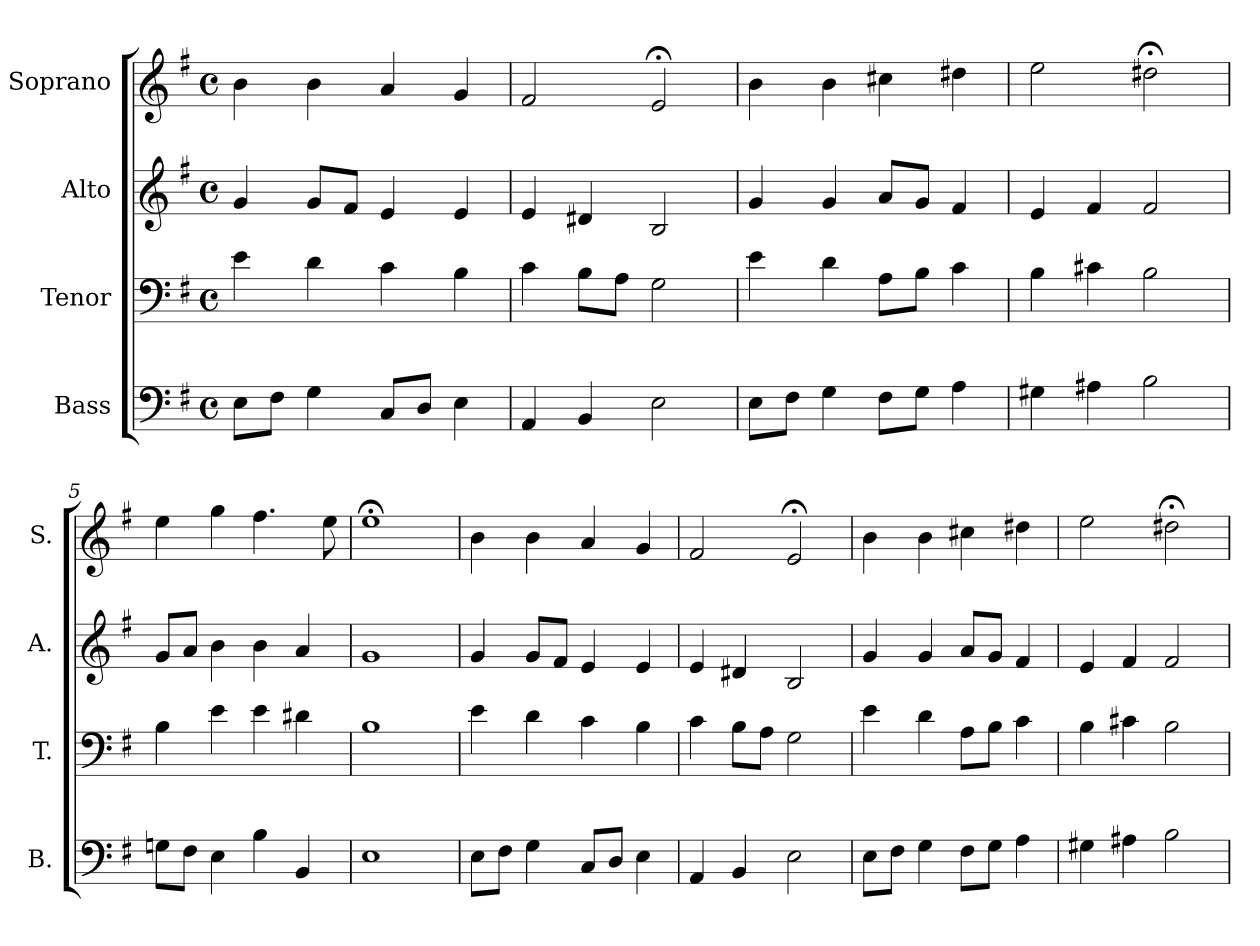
**kern	**kern	**kern	**kern
*part4	*part3	*part2	*part1
*staff4	*staff3	*staff2	*staff1
*I"Bass	*I"Tenor	*I"Alto	*I"Soprano
*I'B.	*I'T.	*I'A.	*I'S.
*clefF4	*clefF4	*clefG2	*clefG2
*k[f#]	*k[f#]	*k[f#]	*k[f#]
*e:	*e:	*e:	*e:
*M4/4	*M4/4	*M4/4	*M4/4
*met(c)	*met(c)	*met(c)	*met(c)
=1	=1	=1	=1
8E\L	4e\	4g/	4b\
8F#\J	.	.	.
4G\	4d\	8g/L	4b\
.	.	8f#/J	.
8C/L	4c\	4e/	4a/
8D/J	.	.	.
4E\	4B\	4e/	4g/
=2	=2	=2	=2
4AA/	4c\	4e/	2f#/
4BB/	8B\L	4d#X/	.
.	8A\J	.	.
2E\	2G\	2B/	2e;</
=3	=3	=3	=3
8E\L	4e\	4g/	4b\
8F#\J	.	.	.
4G\	4d\	4g/	4b\
8F#\L	8A\L	8a/L	4cc#X\
8G\J	8B\J	8g/J	.
4A\	4c\	4f#/	4dd#X\
=4	=4	=4	=4
4G#X\	4B\	4e/	2ee\
4A#X\	4c#X\	4f#/	.
2B\	2B\	2f#/	2dd#X;<\
!!LO:LB:g=z
=5	=5	=5	=5
8Gn\L	4B\	8g/L	4ee\
8F#\J	.	8a/J	.
4E\	4e\	4b\	4gg\
4B\	4e\	4b\	4.ff#\
4BB/	4d#X\	4a/	.
.	.	.	8ee\
=6	=6	=6	=6
1E	1B	1g	1ee;<
=7	=7	=7	=7
8E\L	4e\	4g/	4b\
8F#\J	.	.	.
4G\	4d\	8g/L	4b\
.	.	8f#/J	.
8C/L	4c\	4e/	4a/
8D/J	.	.	.
4E\	4B\	4e/	4g/
=8	=8	=8	=8
4AA/	4c\	4e/	2f#/
4BB/	8B\L	4d#X/	.
.	8A\J	.	.
2E\	2G\	2B/	2e;</
=9	=9	=9	=9
8E\L	4e\	4g/	4b\
8F#\J	.	.	.
4G\	4d\	4g/	4b\
8F#\L	8A\L	8a/L	4cc#X\
8G\J	8B\J	8g/J	.
4A\	4c\	4f#/	4dd#X\
!!LO:LB:g=z
=10	=10	=10	=10
4G#X\	4B\	4e/	2ee\
4A#X\	4c#X\	4f#/	.
2B\	2B\	2f#/	2dd#X;<\
=	=	=	=
*-	*-	*-	*-
